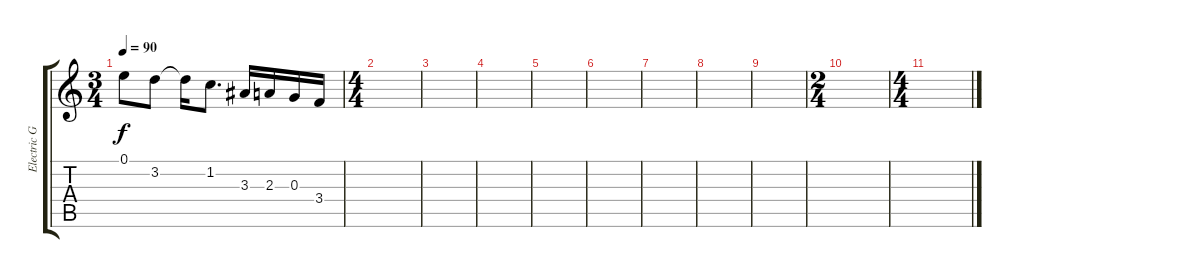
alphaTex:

\track ("Electric Guitar III (Fills)" "Electric G") {instrument overdrivenguitar}
\staff {score tabs}
\tuning (E4 B3 G3 D3 A2 E2) {hide}
\ts (3 4)
\tempo 90
\clef g2
\ks c
0.1{t}.8{dy f} 3.2.8 3.2{t}.16 1.2.8{d} 3.3.16 2.3.16 0.3.16 3.4.16 |
\ts (4 4)
|
|
|
|
|
|
|
|
\ts (2 4)
|
\ts (4 4)
